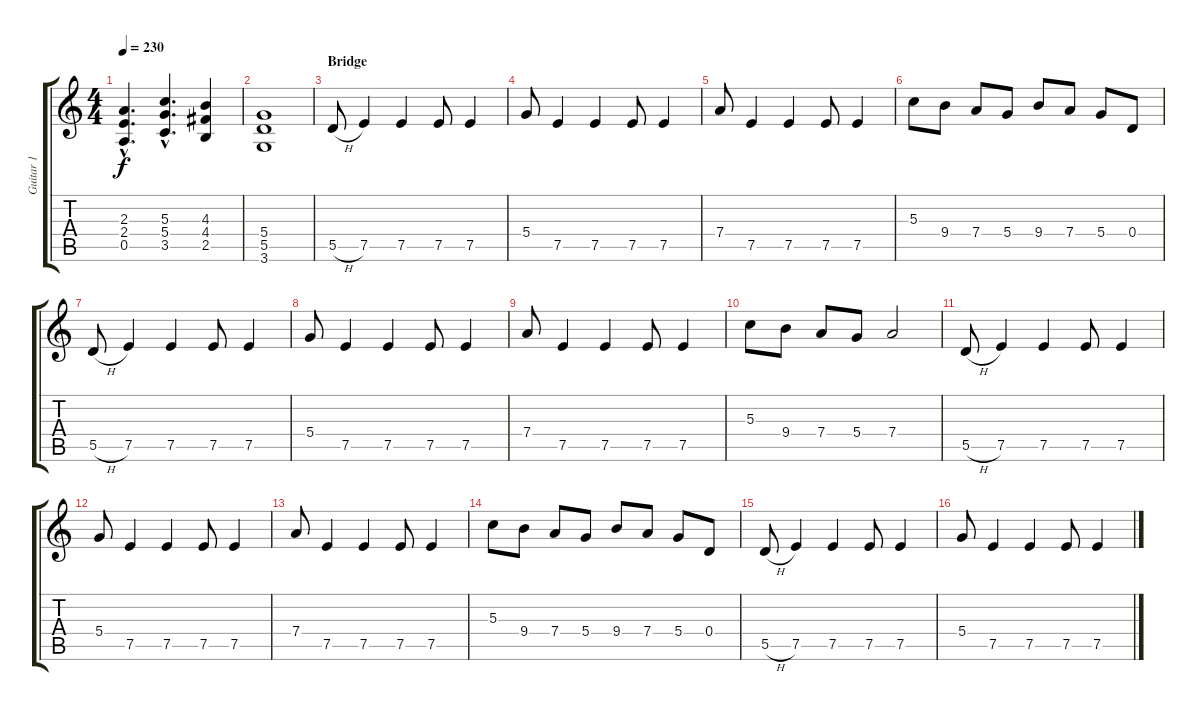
\track ("Guitar 1" "Guitar 1") {instrument distortionguitar}
\staff {score tabs}
\tuning (E4 B3 G3 D3 A2 E2) {hide}
\ts (4 4)
\tempo 230
\clef g2
\ks c
(2.3{hac} 2.4{hac} 0.5{hac}).4{d dy f} (5.3{hac} 5.4{hac} 3.5{hac}).4{d} (4.3 4.4 2.5).4 |
(5.4 5.5 3.6).1 |
\section ("" "Bridge")
5.5{h}.8 7.5.4 7.5.4 7.5.8 7.5.4 |
5.4.8 7.5.4 7.5.4 7.5.8 7.5.4 |
7.4.8 7.5.4 7.5.4 7.5.8 7.5.4 |
5.3.8 9.4.8 7.4.8 5.4.8 9.4.8 7.4.8 5.4.8 0.4.8 |
5.5{h}.8 7.5.4 7.5.4 7.5.8 7.5.4 |
5.4.8 7.5.4 7.5.4 7.5.8 7.5.4 |
7.4.8 7.5.4 7.5.4 7.5.8 7.5.4 |
5.3.8 9.4.8 7.4.8 5.4.8 7.4.2 |
5.5{h}.8 7.5.4 7.5.4 7.5.8 7.5.4 |
5.4.8 7.5.4 7.5.4 7.5.8 7.5.4 |
7.4.8 7.5.4 7.5.4 7.5.8 7.5.4 |
5.3.8 9.4.8 7.4.8 5.4.8 9.4.8 7.4.8 5.4.8 0.4.8 |
5.5{h}.8 7.5.4 7.5.4 7.5.8 7.5.4 |
5.4.8 7.5.4 7.5.4 7.5.8 7.5.4
